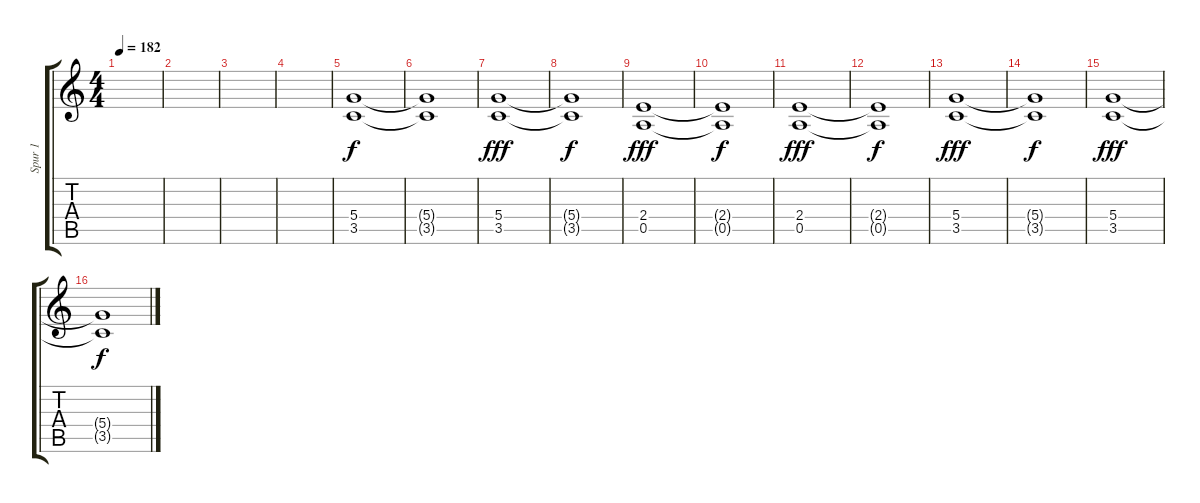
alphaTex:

\track ("Spur 1" "Spur 1") {instrument distortionguitar}
\staff {score tabs}
\tuning (E4 B3 G3 D3 A2 E2) {hide}
\ts (4 4)
\tempo 182
\clef g2
\ks c
|
|
|
|
(5.4 3.5).1 |
(5.4{t} 3.5{t}).1{dy f} |
(5.4 3.5).1{dy fff} |
(5.4{t} 3.5{t}).1{dy f} |
(2.4 0.5).1{dy fff} |
(2.4{t} 0.5{t}).1{dy f} |
(2.4 0.5).1{dy fff} |
(2.4{t} 0.5{t}).1{dy f} |
(5.4 3.5).1{dy fff} |
(5.4{t} 3.5{t}).1{dy f} |
(5.4 3.5).1{dy fff} |
(5.4{t} 3.5{t}).1{dy f}
